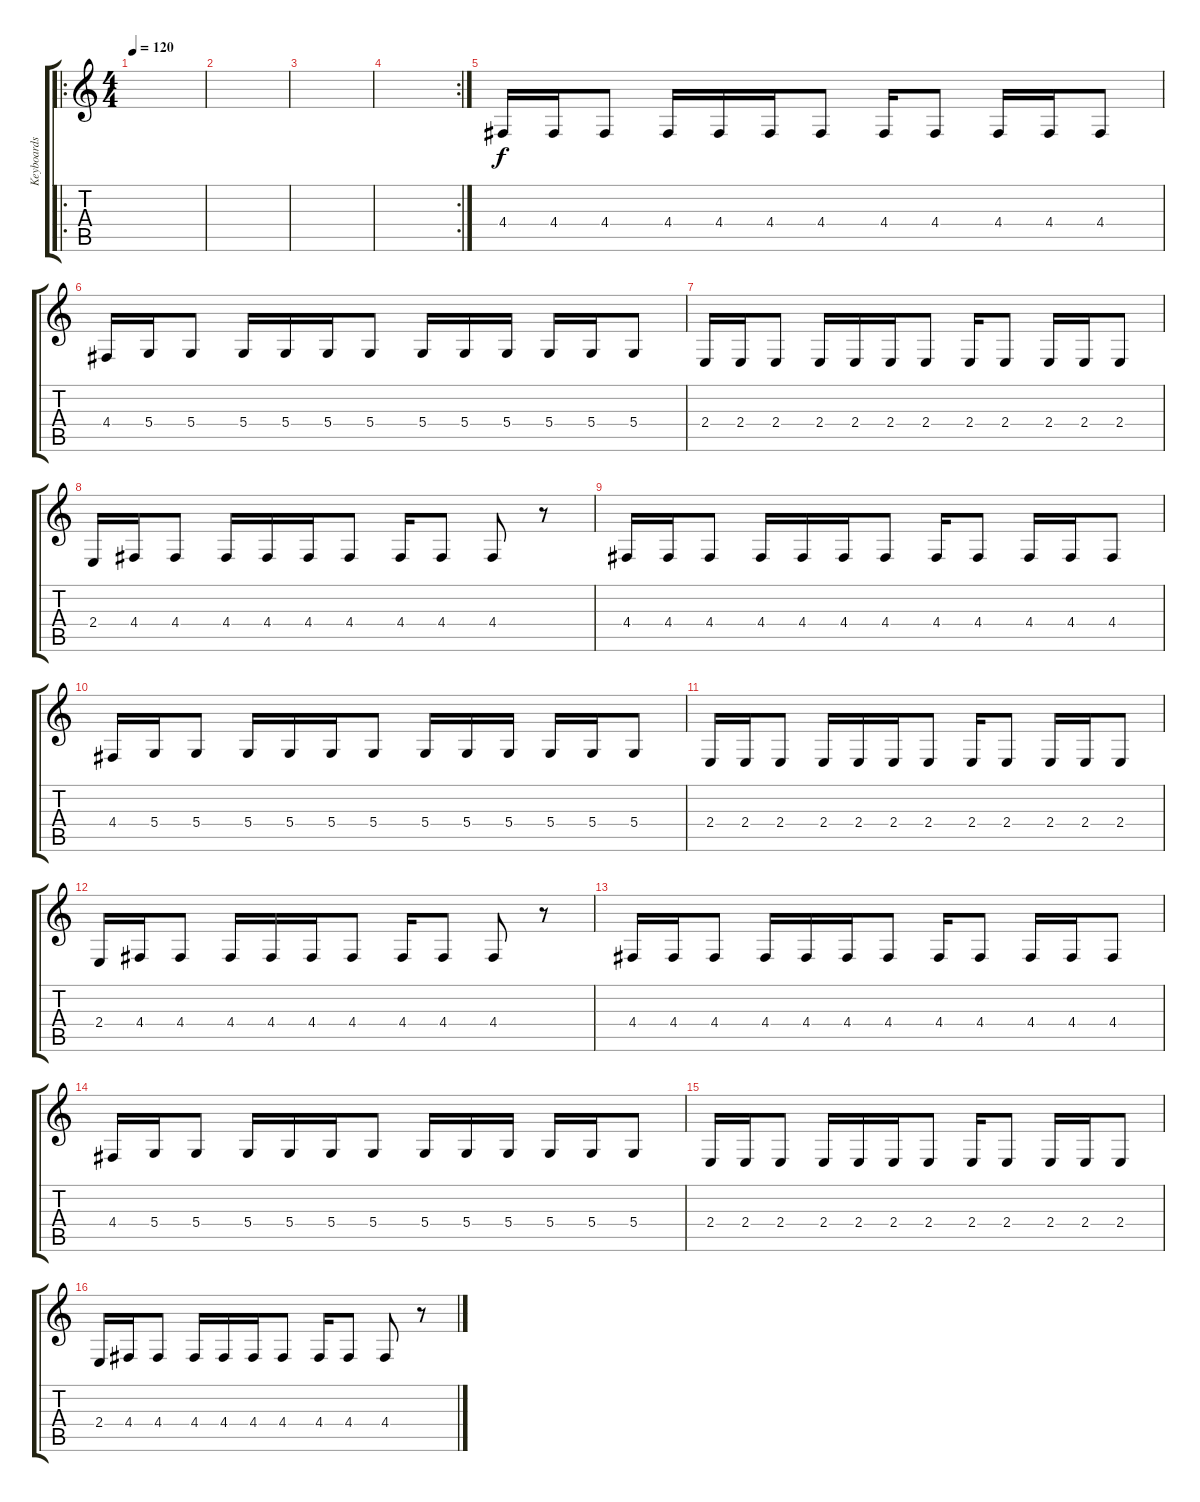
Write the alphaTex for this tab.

\track ("Keyboards 4" "Keyboards ") {instrument lead1square}
\staff {score tabs}
\tuning (E4 B3 G3 D3 A2 E2) {hide}
\ro
\ts (4 4)
\tempo 120
\clef g2
\ks c
|
|
|
\rc 2
|
4.4.16 4.4.16 4.4.8 4.4.16 4.4.16 4.4.16 4.4.8 4.4.16 4.4.8 4.4.16 4.4.16 4.4.8 |
4.4.16 5.4.16 5.4.8 5.4.16 5.4.16 5.4.16 5.4.8 5.4.16 5.4.16 5.4.16 5.4.16 5.4.16 5.4.8 |
2.4.16 2.4.16 2.4.8 2.4.16 2.4.16 2.4.16 2.4.8 2.4.16 2.4.8 2.4.16 2.4.16 2.4.8 |
2.4.16 4.4.16 4.4.8 4.4.16 4.4.16 4.4.16 4.4.8 4.4.16 4.4.8 4.4.8 r.8 |
4.4.16 4.4.16 4.4.8 4.4.16 4.4.16 4.4.16 4.4.8 4.4.16 4.4.8 4.4.16 4.4.16 4.4.8 |
4.4.16 5.4.16 5.4.8 5.4.16 5.4.16 5.4.16 5.4.8 5.4.16 5.4.16 5.4.16 5.4.16 5.4.16 5.4.8 |
2.4.16 2.4.16 2.4.8 2.4.16 2.4.16 2.4.16 2.4.8 2.4.16 2.4.8 2.4.16 2.4.16 2.4.8 |
2.4.16 4.4.16 4.4.8 4.4.16 4.4.16 4.4.16 4.4.8 4.4.16 4.4.8 4.4.8 r.8 |
4.4.16 4.4.16 4.4.8 4.4.16 4.4.16 4.4.16 4.4.8 4.4.16 4.4.8 4.4.16 4.4.16 4.4.8 |
4.4.16 5.4.16 5.4.8 5.4.16 5.4.16 5.4.16 5.4.8 5.4.16 5.4.16 5.4.16 5.4.16 5.4.16 5.4.8 |
2.4.16 2.4.16 2.4.8 2.4.16 2.4.16 2.4.16 2.4.8 2.4.16 2.4.8 2.4.16 2.4.16 2.4.8 |
2.4.16 4.4.16 4.4.8 4.4.16 4.4.16 4.4.16 4.4.8 4.4.16 4.4.8 4.4.8 r.8
